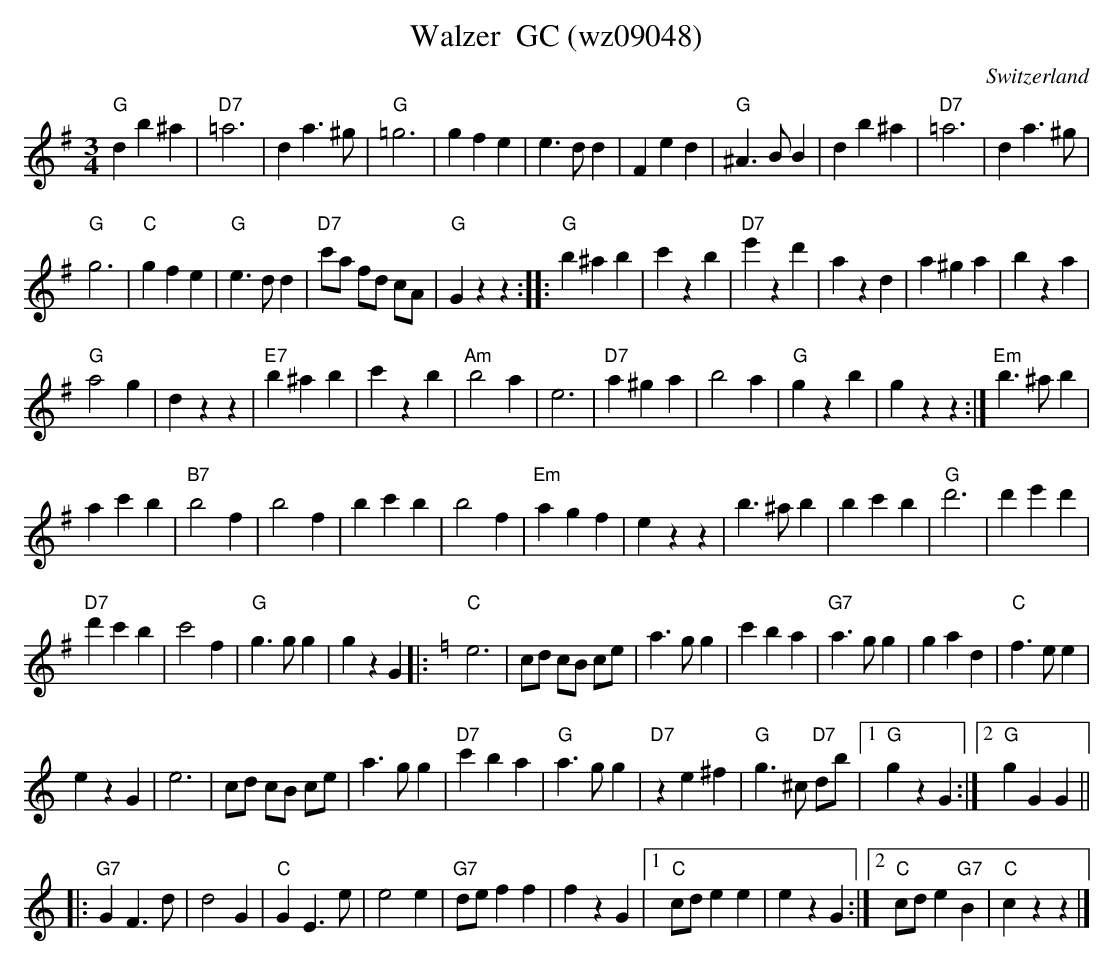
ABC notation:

X:1
T: Walzer  GC (wz09048)
M:3/4
L:1/4
O:Switzerland
K:G major
"G"db^a | "D7"=a3 | da>^g | "G"=g3 | gfe | e>dd | Fed | "G"^A>BB | db^a | "D7"=a3 | da>^g |
"G"g3 | "C"gfe | "G"e>dd | "D7"c'/a/ f/d/ c/A/ | "G"Gzz :: "G"b^ab | c'zb | "D7"e'zd' | azd | a^ga | bza |
"G"a2g | dzz | "E7"b^ab | c'zb | "Am"b2a | e3 | "D7"a^ga | b2a | "G"gzb | gzz :| "Em"b>^ab |
ac'b | "B7"b2f | b2f | bc'b | b2f | "Em"agf | ezz | b>^ab | bc'b | "G"d'3 | d'e'd' |
"D7"d'c'b | c'2f | "G"g>gg | gzG |: [K:C] "C"e3 | c/d/ c/B/ c/e/ | a>gg | c'ba | "G7"a>gg | gad | "C"f>ee |
ezG | e3 | c/d/ c/B/ c/e/ | a>gg | "D7"c'ba | "G"a>gg | "D7"ze^f | "G"g>^c "D7"d/b/ |1 "G"gzG :|2 "G"gGG ||
|: "G7"GF>d | d2G | "C"GE>e | e2e | "G7"d/e/ff | fzG |1 "C"c/d/ee | ezG :|2 "C"c/d/ e"G7"B | "C"czz |]
